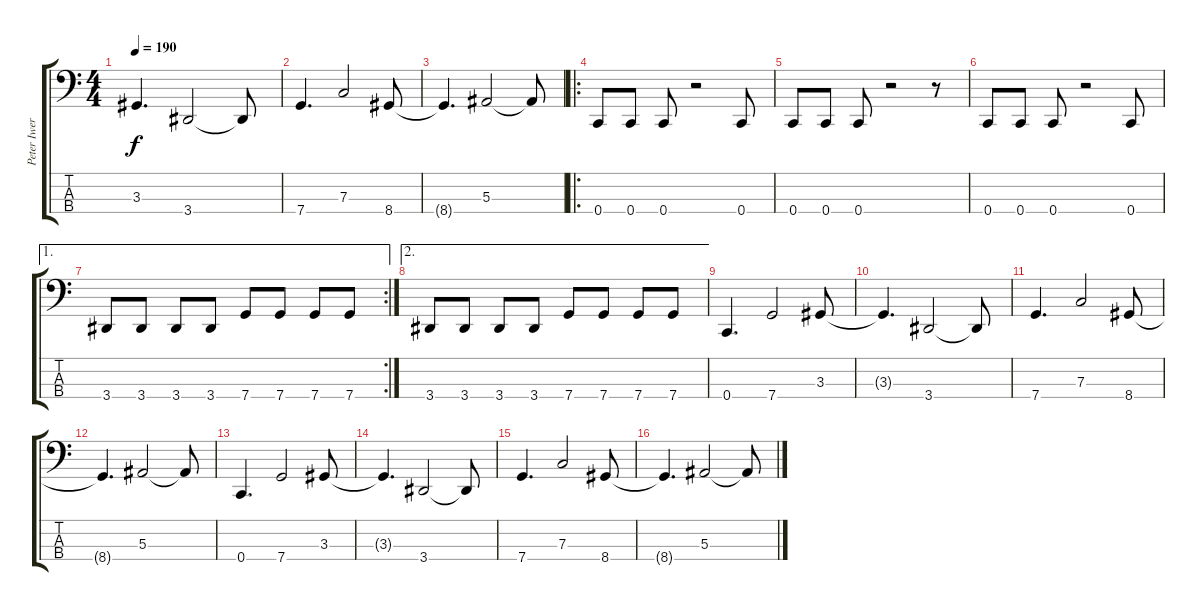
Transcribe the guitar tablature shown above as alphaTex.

\track ("Peter Iwers" "Peter Iwer") {instrument electricbassfinger}
\staff {score tabs}
\tuning (Eb2 Bb1 F1 C1) {hide}
\ts (4 4)
\tempo 190
\clef f4
\ks c
3.3{t}.4{d dy f} 3.4.2 3.4{t}.8 |
7.4.4{d} 7.3.2 8.4.8 |
8.4{t}.4{d} 5.3.2 5.3{t}.8 |
\ro
0.4.8 0.4.8 0.4.8 r.2 0.4.8 |
0.4.8 0.4.8 0.4.8 r.2 r.8 |
0.4.8 0.4.8 0.4.8 r.2 0.4.8 |
\ae 1
\rc 2
3.4.8 3.4.8 3.4.8 3.4.8 7.4.8 7.4.8 7.4.8 7.4.8 |
\ae 2
3.4.8 3.4.8 3.4.8 3.4.8 7.4.8 7.4.8 7.4.8 7.4.8 |
0.4.4{d} 7.4.2 3.3.8 |
3.3{t}.4{d} 3.4.2 3.4{t}.8 |
7.4.4{d} 7.3.2 8.4.8 |
8.4{t}.4{d} 5.3.2 5.3{t}.8 |
0.4.4{d} 7.4.2 3.3.8 |
3.3{t}.4{d} 3.4.2 3.4{t}.8 |
7.4.4{d} 7.3.2 8.4.8 |
8.4{t}.4{d} 5.3.2 5.3{t}.8
